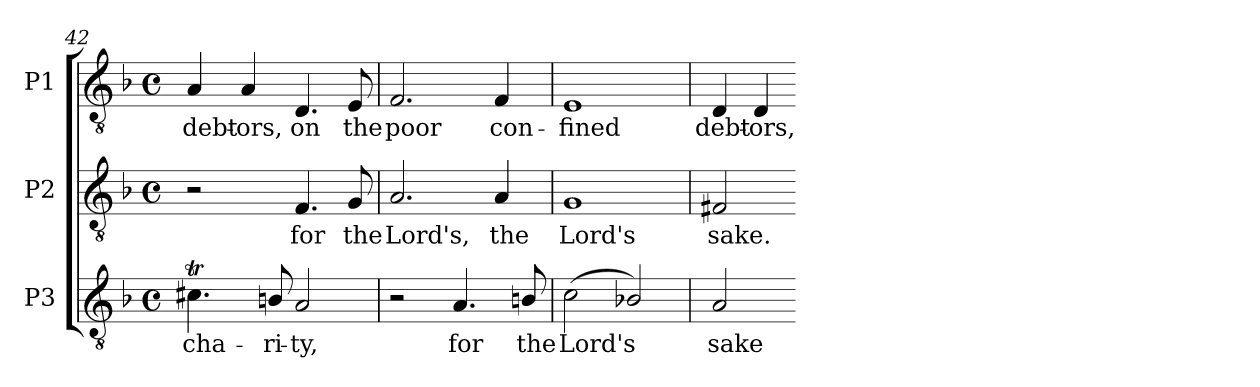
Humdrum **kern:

**kern	**text	**kern	**text	**kern	**text
*part3	*part3	*part2	*part2	*part1	*part1
*staff3	*staff3	*staff2	*staff2	*staff1	*staff1
*I"P3	*	*I"P2	*	*I"P1	*
*clefGv2	*	*clefGv2	*	*clefGv2	*
*ITrd7c12	*	*ITrd7c12	*	*ITrd7c12	*
*k[b-]	*	*k[b-]	*	*k[b-]	*
*F:	*	*F:	*	*F:	*
*M4/4	*	*M4/4	*	*M4/4	*
*met(c)	*	*met(c)	*	*met(c)	*
=42	=42	=42	=42	=42	=42
!	!LO:LY:b:color=#000000	!	!	!	!
!	!	!	!	!	!LO:LY:b:color=#000000
4.C#Xti\	cha-	2r	.	4AAi/	debt-
!	!	!	!	!	!LO:LY:b:color=#000000
.	.	.	.	4AAi/	-ors,
!	!LO:LY:b:color=#000000	!	!	!	!
8BBni/	-ri-	.	.	.	.
!	!LO:LY:b:color=#000000	!	!	!	!
!	!	!	!LO:LY:b:color=#000000	!	!
!	!	!	!	!	!LO:LY:b:color=#000000
2AAi/	-ty,	4.FFi/	for	4.DDi/	on
!	!	!	!LO:LY:b:color=#000000	!	!
!	!	!	!	!	!LO:LY:b:color=#000000
.	.	8GGi/	the	8EEi/	the
=43	=43	=43	=43	=43	=43
!	!	!	!LO:LY:b:color=#000000	!	!
!	!	!	!	!	!LO:LY:b:color=#000000
2r	.	2.AAi/	Lord's,	2.FFi/	poor
!	!LO:LY:b:color=#000000	!	!	!	!
4.AAi/	for	.	.	.	.
!	!	!	!LO:LY:b:color=#000000	!	!
!	!	!	!	!	!LO:LY:b:color=#000000
.	.	4AAi/	the	4FFi/	con-
!	!LO:LY:b:color=#000000	!	!	!	!
8BBni/	the	.	.	.	.
=44	=44	=44	=44	=44	=44
!	!LO:LY:b:color=#000000	!	!	!	!
!	!	!	!LO:LY:b:color=#000000	!	!
!	!	!	!	!	!LO:LY:b:color=#000000
(2Ci\	Lord's	1GGi	Lord's	1EEi	-fined
2BB-Xi/)	.	.	.	.	.
=45	=45	=45	=45	=45	=45
!	!LO:LY:b:color=#000000	!	!	!	!
!	!	!	!LO:LY:b:color=#000000	!	!
!	!	!	!	!	!LO:LY:b:color=#000000
2AAi/	sake	2FF#Xi/	sake.	4DDi/	debt-
!	!	!	!	!	!LO:LY:b:color=#000000
.	.	.	.	4DDi/	-ors,
=-	=-	=-	=-	=-	=-
*-	*-	*-	*-	*-	*-
